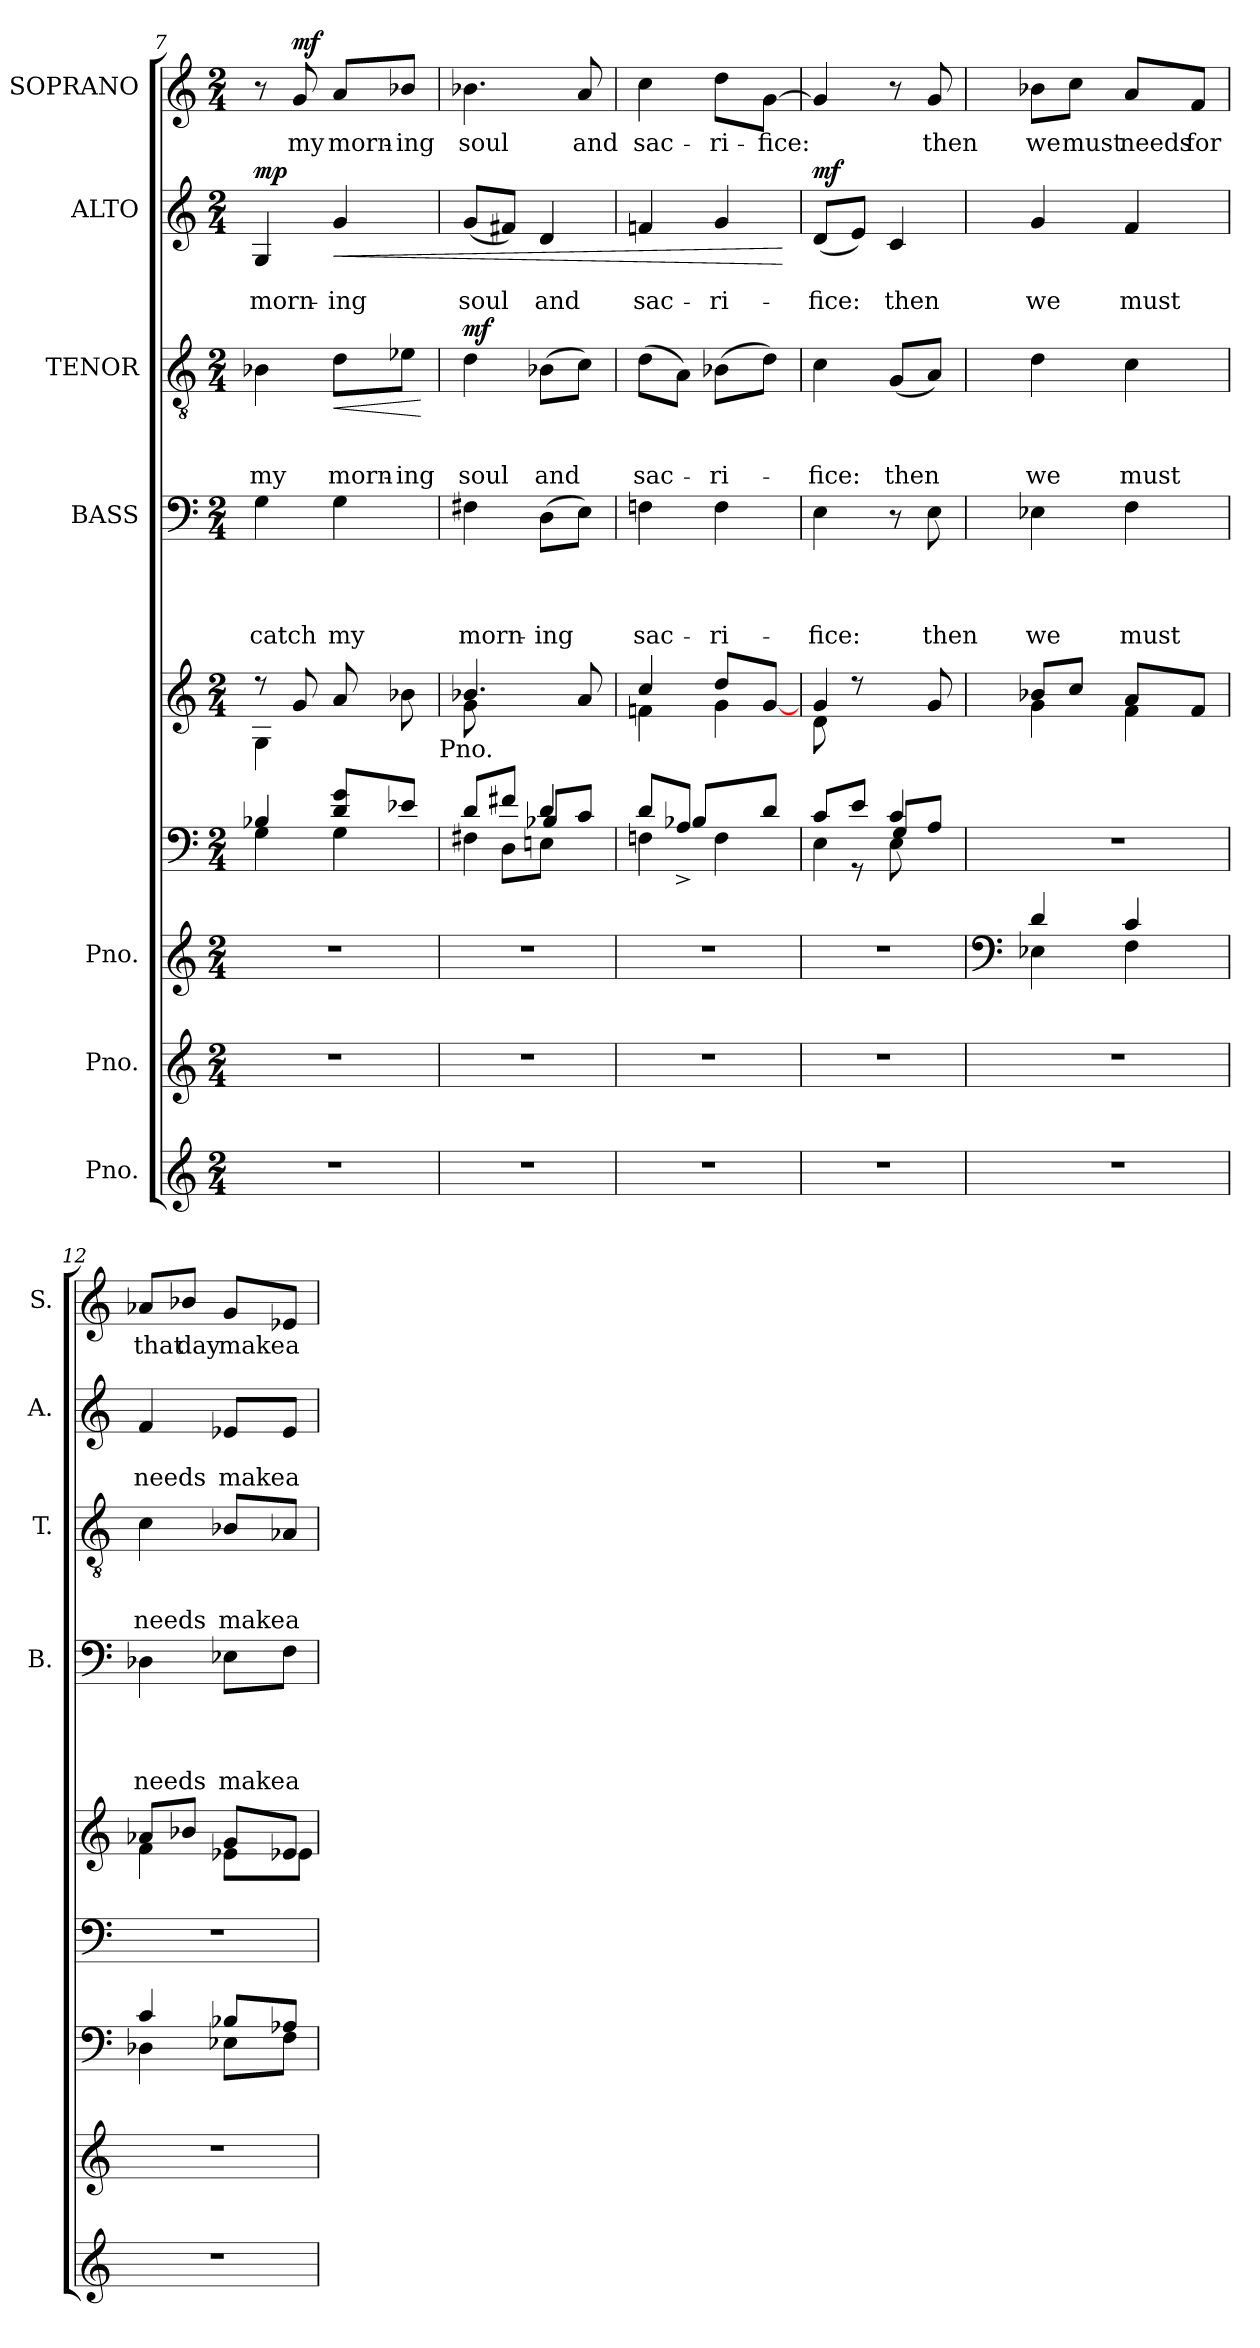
**kern	**kern	**kern	**kern	**kern	**kern	**text	**text	**text	**text	**kern	**text	**text	**text	**dynam	**kern	**text	**text	**dynam	**kern	**text	**dynam
*part9	*part8	*part7	*part6	*part5	*part4	*part4	*part4	*part4	*part4	*part3	*part3	*part3	*part3	*part3	*part2	*part2	*part2	*part2	*part1	*part1	*part1
*staff9	*staff8	*staff7	*staff6	*staff5	*staff4	*staff4	*staff4	*staff4	*staff4	*staff3	*staff3	*staff3	*staff3	*staff3	*staff2	*staff2	*staff2	*staff2	*staff1	*staff1	*staff1
*I"Pno.	*I"Pno.	*I"Pno.	*	*	*I"BASS	*	*	*	*	*I"TENOR	*	*	*	*	*I"ALTO	*	*	*	*I"SOPRANO	*	*
*	*	*	*	*	*I'B.	*	*	*	*	*I'T.	*	*	*	*	*I'A.	*	*	*	*I'S.	*	*
!!LO:LB:g=z
*clefG2	*clefG2	*clefG2	*clefF4	*clefG2	*clefF4	*	*	*	*	*clefGv2	*	*	*	*	*clefG2	*	*	*	*clefG2	*	*
*k[]	*k[]	*k[]	*k[]	*k[]	*k[]	*	*	*	*	*k[]	*	*	*	*	*k[]	*	*	*	*k[]	*	*
*C:	*C:	*C:	*C:	*C:	*C:	*	*	*	*	*C:	*	*	*	*	*C:	*	*	*	*C:	*	*
*M2/4	*M2/4	*M2/4	*M2/4	*M2/4	*M2/4	*	*	*	*	*M2/4	*	*	*	*	*M2/4	*	*	*	*M2/4	*	*
=7	=7	=7	=7	=7	=7	=7	=7	=7	=7	=7	=7	=7	=7	=7	=7	=7	=7	=7	=7	=7	=7
*	*	*	*^	*^	*	*	*	*	*	*	*	*	*	*	*	*	*	*	*	*	*
*	*	*	*	*^	*	*^	*	*	*	*	*	*	*	*	*	*	*	*	*	*	*	*	*
!	!	!	!	!	!	!	!	!	!	!	!	!	!LO:LY:b	!	!	!	!LO:LY:b	!	!	!	!LO:LY:b	!LO:DY:a	!	!	!
2r	2r	2r	4ryy	4B-X/	4G\	4G\	8rdd	4.ryy	4G\	.	.	.	catch	4B-X\	.	.	my	.	4G/	.	morn-	mp	8r	.	.
!	!	!	!	!	!	!	!	!	!	!	!	!	!	!	!	!	!	!	!	!	!	!	!	!LO:LY:b	!LO:DY:a
.	.	.	.	.	.	.	8g/	.	.	.	.	.	.	.	.	.	.	.	.	.	.	.	8g/	my	mf
!	!	!	!	!	!	!	!	!	!	!	!	!	!LO:LY:b	!	!	!	!LO:LY:b	!LO:HP:b	!	!	!LO:LY:b	!LO:HP:b	!	!LO:LY:b	!
.	.	.	8d/ 8g/L	4ryy	4G\	4ryy	8a/	.	4G\	.	.	.	my	8d\L	.	.	morn-	<	4g/	.	-ing	<	8a/L	morn-	.
!	!	!	!	!	!	!	!	!	!	!	!	!	!	!	!	!	!LO:LY:b	!	!	!	!	!	!	!LO:LY:b	!
.	.	.	8e-X/J	.	.	.	8ryy	8b-X\	.	.	.	.	.	8e-X\J	.	.	-ing	.	.	.	.	.	8b-X/J	-ing	.
*	*	*	*v	*v	*v	*	*	*	*	*	*	*	*	*	*	*	*	*	*	*	*	*	*	*	*
*	*	*	*	*v	*v	*v	*	*	*	*	*	*	*	*	*	*	*	*	*	*	*	*	*
.	.	.	.	.	.	.	.	.	.	.	.	.	.	[	.	.	.	.	.	.	.
!	!	!	!	!LO:TX:b:t=Pno.	!	!	!	!	!	!	!	!	!	!	!	!	!	!	!	!	!
=8	=8	=8	=8	=8	=8	=8	=8	=8	=8	=8	=8	=8	=8	=8	=8	=8	=8	=8	=8	=8	=8
*	*	*	*^	*^	*	*	*	*	*	*	*	*	*	*	*	*	*	*	*	*	*
*	*	*	*	*^	*	*^	*	*	*	*	*	*	*	*	*	*	*	*	*	*	*	*	*
!	!	!	!	!	!	!	!	!	!	!	!	!	!LO:LY:b	!	!	!	!LO:LY:b	!LO:DY:a	!	!	!LO:LY:b	!	!	!LO:LY:b	!
2r	2r	2r	8d/L	4F#X\	8ryy	4.b-X/	8g\	4.ryy	4F#X\	.	.	.	morn-	4d\	.	.	soul	mf	(<8g/L	.	soul	.	4.b-X\	soul	.
.	.	.	8f#X\J	.	8D\L	.	4.ryy	.	.	.	.	.	.	.	.	.	.	.	8f#X/J)	.	.	.	.	.	.
!	!	!	!	!	!	!	!	!	!	!	!	!	!LO:LY:b	!	!	!	!LO:LY:b	!	!	!	!LO:LY:b	!	!	!	!
.	.	.	4d/	8B-X/L	8En\J	.	.	.	(>8D\L	.	.	.	-ing	(>8B-X\L	.	.	and	.	4d/	.	and	.	.	.	.
!	!	!	!	!	!	!	!	!	!	!	!	!	!	!	!	!	!	!	!	!	!	!	!	!LO:LY:b	!
.	.	.	.	8c/J	8ryy	8ryy	.	8a/	8E\J)	.	.	.	.	8c\J)	.	.	.	.	.	.	.	.	8a/	and	.
=9	=9	=9	=9	=9	=9	=9	=9	=9	=9	=9	=9	=9	=9	=9	=9	=9	=9	=9	=9	=9	=9	=9	=9	=9	=9
!	!	!	!	!	!	!	!	!	!	!	!	!	!LO:LY:b	!	!	!	!LO:LY:b	!	!	!	!LO:LY:b	!	!	!LO:LY:b	!
*	*	*	*	*	*	*	*v	*v	*	*	*	*	*	*	*	*	*	*	*	*	*	*	*	*	*
2r	2r	2r	4Fn\	8d/L	8ryy	4cc/	4fn\	4Fn\	.	.	.	sac-	(>8d\L	.	.	sac-	.	4fn/	.	sac-	.	4cc\	sac-	.
.	.	.	.	8A^>/J	8B-X/L	.	.	.	.	.	.	.	8A\J)	.	.	.	.	.	.	.	.	.	.	.
!	!	!	!	!	!	!	!	!	!	!	!	!LO:LY:b	!	!	!	!LO:LY:b	!	!	!	!LO:LY:b	!	!	!LO:LY:b	!
.	.	.	4F\	32ryy	8ryy	4g\	8dd/L	4F\	.	.	.	-ri-	(>8B-X\L	.	.	-ri-	.	4g/	.	-ri-	.	8dd\L	-ri-	.
.	.	.	.	8..ryy	.	.	.	.	.	.	.	.	.	.	.	.	.	.	.	.	.	.	.	.
!	!	!	!	!	!	!	!	!	!	!	!	!	!	!	!	!	!	!	!	!	!	!	!LO:LY:b	!
.	.	.	.	.	8d/J	.	[>8g/J	.	.	.	.	.	8d\J)	.	.	.	.	.	.	.	.	[>8g\J	-fice:	.
*	*	*	*v	*v	*v	*	*	*	*	*	*	*	*	*	*	*	*	*	*	*	*	*	*	*
*	*	*	*	*v	*v	*	*	*	*	*	*	*	*	*	*	*	*	*	*	*	*	*
.	.	.	.	.	.	.	.	.	.	.	.	.	.	.	.	.	.	[	.	.	.
=10	=10	=10	=10	=10	=10	=10	=10	=10	=10	=10	=10	=10	=10	=10	=10	=10	=10	=10	=10	=10	=10
*	*	*	*^	*^	*	*	*	*	*	*	*	*	*	*	*	*	*	*	*	*	*
*	*	*	*	*^	*	*^	*	*	*	*	*	*	*	*	*	*	*	*	*	*	*	*	*
!	!	!	!	!	!	!	!	!	!	!	!	!	!LO:LY:b	!	!	!	!LO:LY:b	!	!	!	!LO:LY:b	!LO:DY:a	!	!	!
2r	2r	2r	8c/L	4E\	8ryy	4g/	8d\	8ryy	4E\	.	.	.	-fice:	4c\	.	.	-fice:	.	(<8d/L	.	-fice:	mf	4g/]	.	.
.	.	.	8e\J	.	8rGG	.	4.ryy	8rdd	.	.	.	.	.	.	.	.	.	.	8e/J)	.	.	.	.	.	.
!	!	!	!	!	!	!	!	!	!	!	!	!	!	!	!	!	!LO:LY:b	!	!	!	!LO:LY:b	!	!	!	!
.	.	.	4c/	8G/L	8E\	4ryy	.	8ryy	8r	.	.	.	.	(<8G/L	.	.	then	.	4c/	.	then	.	8r	.	.
!	!	!	!	!	!	!	!	!	!	!	!	!	!LO:LY:b	!	!	!	!	!	!	!	!	!	!	!LO:LY:b	!
.	.	.	.	8A/J	8ryy	.	.	8g/	8E\	.	.	.	then	8A/J)	.	.	.	.	.	.	.	.	8g/	then	.
*	*	*	*v	*v	*v	*	*	*	*	*	*	*	*	*	*	*	*	*	*	*	*	*	*	*	*
*	*	*	*	*v	*v	*v	*	*	*	*	*	*	*	*	*	*	*	*	*	*	*	*	*
!!LO:PB:g=z
=11	=11	=11	=11	=11	=11	=11	=11	=11	=11	=11	=11	=11	=11	=11	=11	=11	=11	=11	=11	=11	=11
*	*	*clefF4	*	*	*	*	*	*	*	*	*	*	*	*	*	*	*	*	*	*	*
*	*	*^	*^	*^	*	*	*	*	*	*	*	*	*	*	*	*	*	*	*	*	*
*	*	*	*	*	*^	*	*^	*	*	*	*	*	*	*	*	*	*	*	*	*	*	*	*	*
!	!	!	!	!	!	!	!	!	!	!	!	!	!	!LO:LY:b	!	!	!	!LO:LY:b	!	!	!	!LO:LY:b	!	!	!LO:LY:b	!
*	*	*	*	*v	*v	*v	*	*	*	*	*	*	*	*	*	*	*	*	*	*	*	*	*	*	*	*
*	*	*	*	*	*	*v	*v	*	*	*	*	*	*	*	*	*	*	*	*	*	*	*	*	*
2r	2r	4d/	4E-X\	2r	8b-X/L	4g\	4E-X\	.	.	.	we	4d\	.	.	we	.	4g/	.	we	.	8b-X\L	we	.
!	!	!	!	!	!	!	!	!	!	!	!	!	!	!	!	!	!	!	!	!	!	!LO:LY:b	!
.	.	.	.	.	8cc/J	.	.	.	.	.	.	.	.	.	.	.	.	.	.	.	8cc\J	must	.
!	!	!	!	!	!	!	!	!	!	!	!LO:LY:b	!	!	!	!LO:LY:b	!	!	!	!LO:LY:b	!	!	!LO:LY:b	!
.	.	4c/	4F\	.	8a/L	4f\	4F\	.	.	.	must	4c\	.	.	must	.	4f/	.	must	.	8a/L	needs	.
!	!	!	!	!	!	!	!	!	!	!	!	!	!	!	!	!	!	!	!	!	!	!LO:LY:b	!
.	.	.	.	.	8f/J	.	.	.	.	.	.	.	.	.	.	.	.	.	.	.	8f/J	for	.
=12	=12	=12	=12	=12	=12	=12	=12	=12	=12	=12	=12	=12	=12	=12	=12	=12	=12	=12	=12	=12	=12	=12	=12
!	!	!	!	!	!	!	!	!	!	!	!LO:LY:b	!	!	!	!LO:LY:b	!	!	!	!LO:LY:b	!	!	!LO:LY:b	!
2r	2r	4c/	4D-X\	2r	8a-X/L	4f\	4D-X\	.	.	.	needs	4c\	.	.	needs	.	4f/	.	needs	.	8a-X/L	that	.
!	!	!	!	!	!	!	!	!	!	!	!	!	!	!	!	!	!	!	!	!	!	!LO:LY:b	!
.	.	.	.	.	8b-X/J	.	.	.	.	.	.	.	.	.	.	.	.	.	.	.	8b-X/J	day	.
!	!	!	!	!	!	!	!	!	!	!	!LO:LY:b	!	!	!	!LO:LY:b	!	!	!	!LO:LY:b	!	!	!LO:LY:b	!
.	.	8B-X/L	8E-X\L	.	8g/L	8e-X\L	8E-X\L	.	.	.	make	8B-X/L	.	.	make	.	8e-X/L	.	make	.	8g/L	make	.
!	!	!	!	!	!	!	!	!	!	!	!LO:LY:b	!	!	!	!LO:LY:b	!	!	!	!LO:LY:b	!	!	!LO:LY:b	!
.	.	8A-X/J	8F\J	.	8e-X/J	8e-\J	8F\J	.	.	.	a	8A-X/J	.	.	a	.	8e-/J	.	a	.	8e-X/J	a	.
*	*	*v	*v	*	*v	*v	*	*	*	*	*	*	*	*	*	*	*	*	*	*	*	*	*
=	=	=	=	=	=	=	=	=	=	=	=	=	=	=	=	=	=	=	=	=	=
*-	*-	*-	*-	*-	*-	*-	*-	*-	*-	*-	*-	*-	*-	*-	*-	*-	*-	*-	*-	*-	*-
